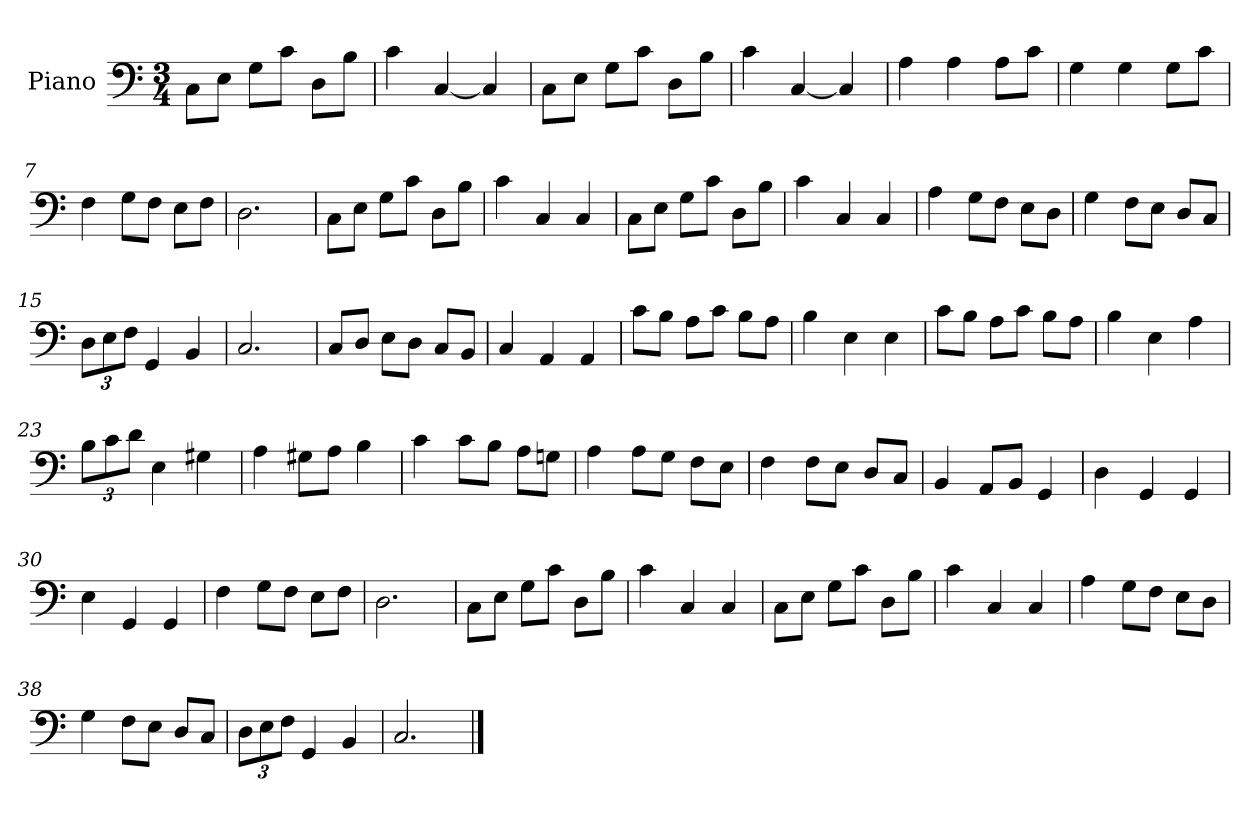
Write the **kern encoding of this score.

**kern
*part1
*staff1
*I"Piano
*I'Pno.
*clefF4
*k[]
*M3/4
*MM80
=1
8C\L
8E\J
8G\L
8c\J
8D\L
8B\J
=2
4c\
[4C/
4C/]
=3
8C\L
8E\J
8G\L
8c\J
8D\L
8B\J
=4
4c\
[4C/
4C/]
=5
4A\
4A\
8A\L
8c\J
=6
4G\
4G\
8G\L
8c\J
=7
4F\
8G\L
8F\J
8E\L
8F\J
=8
2.D\
!!LO:LB:g=z
=9
8C\L
8E\J
8G\L
8c\J
8D\L
8B\J
=10
4c\
4C/
4C/
=11
8C\L
8E\J
8G\L
8c\J
8D\L
8B\J
=12
4c\
4C/
4C/
=13
4A\
8G\L
8F\J
8E\L
8D\J
=14
4G\
8F\L
8E\J
8D/L
8C/J
=15
*Xbrackettup
12D\L
12E\
12F\J
4GG/
4BB/
=16
2.C/
!!LO:LB:g=z
=17
8C/L
8D/J
8E\L
8D\J
8C/L
8BB/J
=18
4C/
4AA/
4AA/
=19
8c\L
8B\J
8A\L
8c\J
8B\L
8A\J
=20
4B\
4E\
4E\
=21
8c\L
8B\J
8A\L
8c\J
8B\L
8A\J
=22
4B\
4E\
4A\
=23
12B\L
12c\
12d\J
4E\
4G#X\
=24
4A\
8G#X\L
8A\J
4B\
!!LO:LB:g=z
=25
4c\
8c\L
8B\J
8A\L
8Gn\J
=26
4A\
8A\L
8G\J
8F\L
8E\J
=27
4F\
8F\L
8E\J
8D/L
8C/J
=28
4BB/
8AA/L
8BB/J
4GG/
=29
4D\
4GG/
4GG/
=30
4E\
4GG/
4GG/
=31
4F\
8G\L
8F\J
8E\L
8F\J
=32
2.D\
!!LO:LB:g=z
=33
8C\L
8E\J
8G\L
8c\J
8D\L
8B\J
=34
4c\
4C/
4C/
=35
8C\L
8E\J
8G\L
8c\J
8D\L
8B\J
=36
4c\
4C/
4C/
=37
4A\
8G\L
8F\J
8E\L
8D\J
=38
4G\
8F\L
8E\J
8D/L
8C/J
=39
12D\L
12E\
12F\J
4GG/
4BB/
=40
2.C/
==
*-
